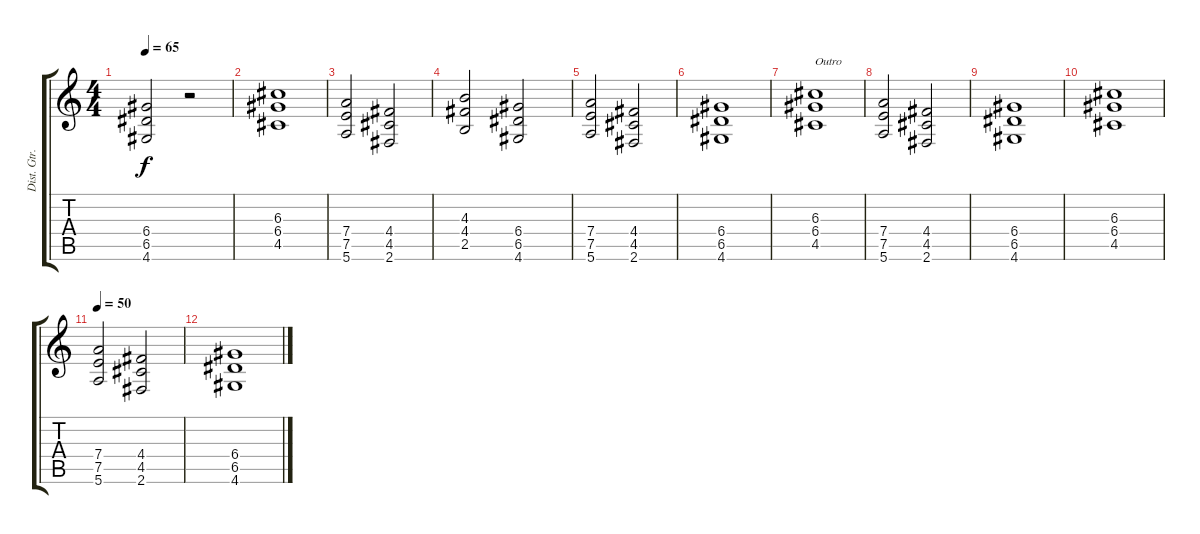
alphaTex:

\track ("Dist. Gtr." "Dist. Gtr.") {instrument distortionguitar}
\staff {score tabs}
\tuning (E4 B3 G3 D3 A2 E2) {hide}
\ts (4 4)
\tempo 65
\clef g2
\ks c
(6.4 6.5 4.6).2{dy f} r.2 |
(6.3 6.4 4.5).1 |
(7.4 7.5 5.6).2 (4.4 4.5 2.6).2 |
(4.3 4.4 2.5).2 (6.4 6.5 4.6).2 |
(7.4 7.5 5.6).2 (4.4 4.5 2.6).2 |
(6.4 6.5 4.6).1 |
(6.3 6.4 4.5).1{txt "Outro"} |
(7.4 7.5 5.6).2 (4.4 4.5 2.6).2 |
(6.4 6.5 4.6).1 |
(6.3 6.4 4.5).1 |
\tempo 50
(7.4 7.5 5.6).2 (4.4 4.5 2.6).2 |
(6.4 6.5 4.6).1
